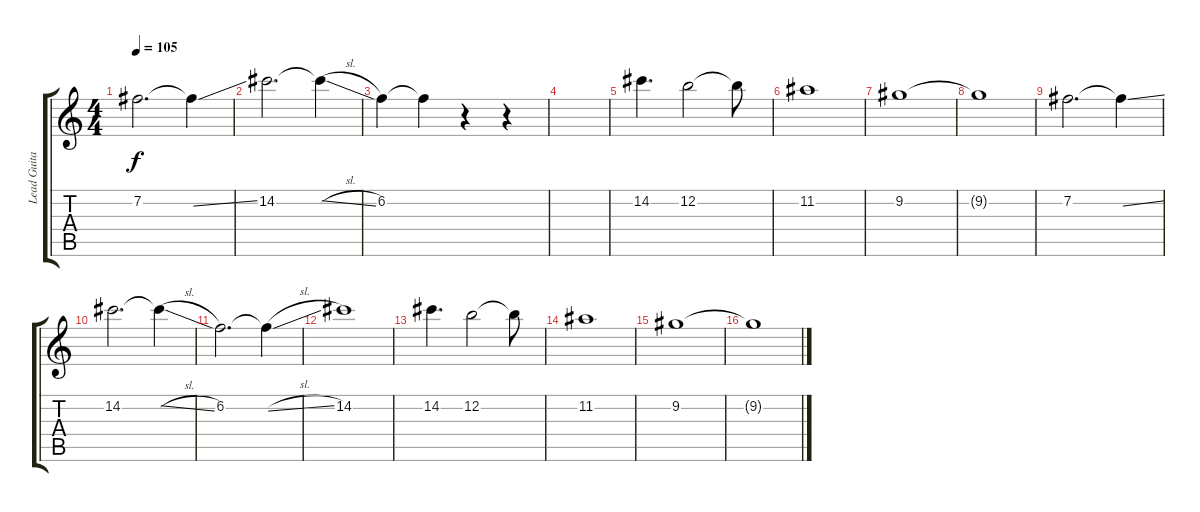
\track ("Lead Guitar" "Lead Guita") {instrument distortionguitar}
\staff {score tabs}
\tuning (E4 B3 G3 D3 A2 D2) {hide}
\ts (4 4)
\tempo 105
\clef g2
\ks c
7.2.2{d dy f} 7.2{ss t}.4 |
14.2.2{d} 14.2{sl t}.4 |
6.2.4 6.2{t}.4 r.4 r.4 |
|
14.2.4{d} 12.2.2 12.2{t}.8 |
11.2.1 |
9.2.1 |
9.2{t}.1 |
7.2.2{d volume 11} 7.2{ss t}.4 |
14.2.2{d} 14.2{sl t}.4 |
6.2.2{d} 6.2{sl t}.4 |
14.2.1 |
14.2.4{d} 12.2.2 12.2{t}.8 |
11.2.1 |
9.2.1 |
9.2{t}.1
